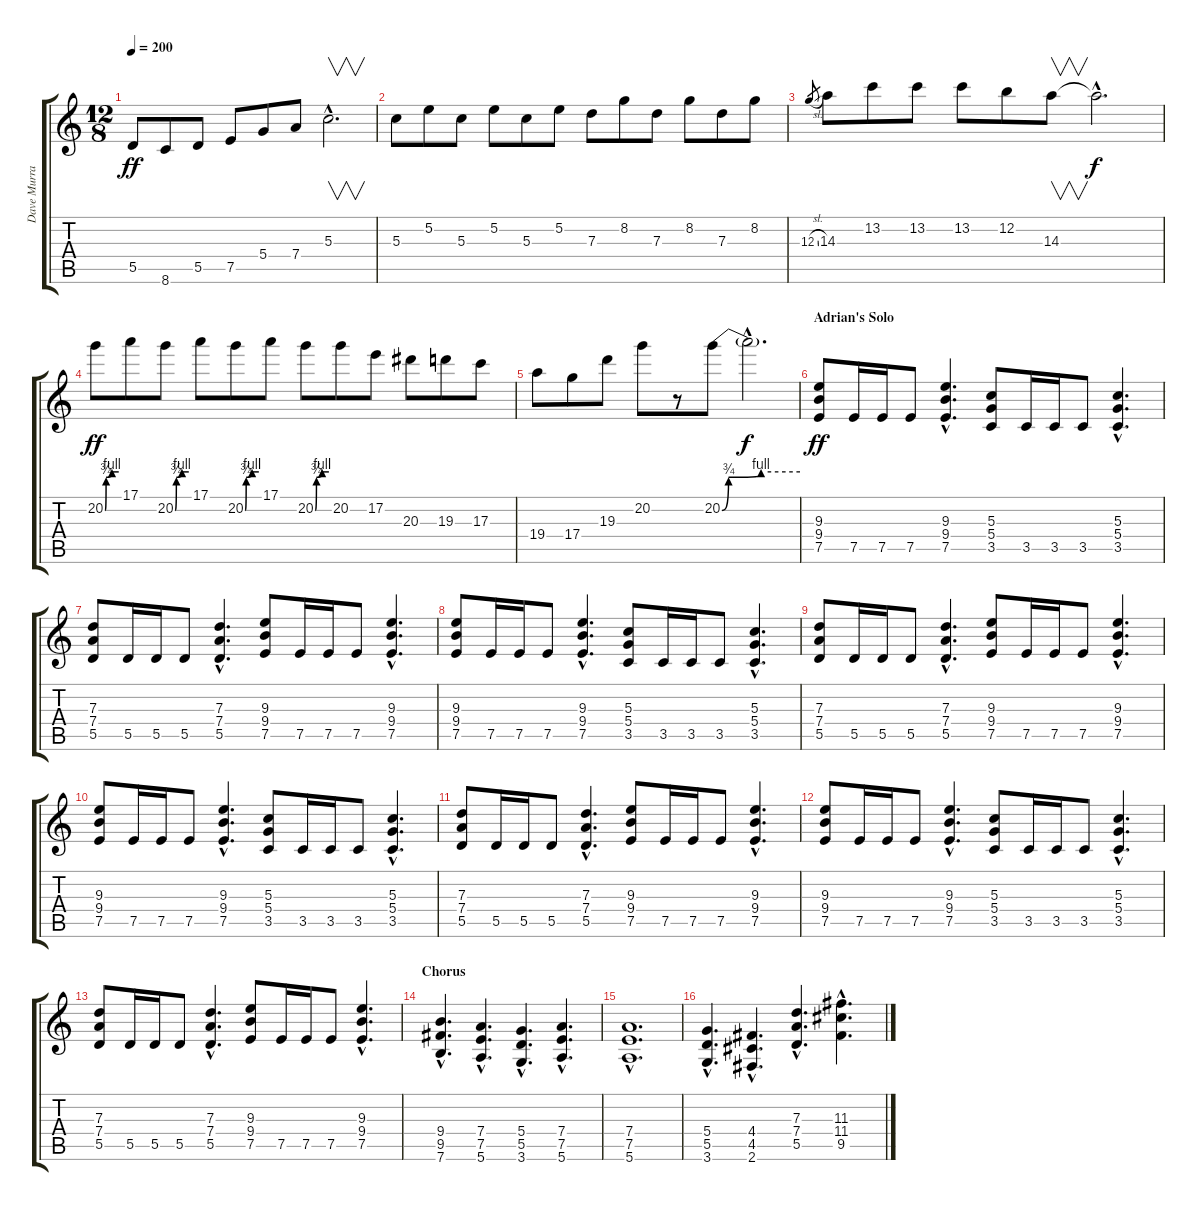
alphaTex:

\track ("Dave Murray" "Dave Murra") {instrument overdrivenguitar}
\staff {score tabs}
\tuning (E4 B3 G3 D3 A2 E2) {hide}
\ts (12 8)
\tempo 200
\clef g2
\ks c
5.5.8{dy ff volume 16 instrument distortionguitar} 8.6.8 5.5.8 7.5.8 5.4.8 7.4.8 5.3{hac}.2{v d} |
5.3.8{volume 16 instrument distortionguitar} 5.2.8 5.3.8 5.2.8 5.3.8 5.2.8 7.3.8 8.2.8 7.3.8 8.2.8 7.3.8 8.2.8 |
12.3{sl}.8{gr} 14.3.8{volume 16 instrument distortionguitar} 13.2.8 13.2.8 13.2.8 12.2.8 14.3.8{v} 14.3{hac t}.2{d dy f} |
20.2{be (custom 0 0 4 3 30 4 60 4)}.8{dy ff volume 16 instrument distortionguitar} 17.1.8 20.2{be (custom 0 0 5 3 30 4 60 4)}.8 17.1.8 20.2{be (custom 0 0 4 3 30 4 60 4)}.8 17.1.8 20.2{be (custom 0 0 5 3 30 4 60 4)}.8 20.2.8 17.2.8 20.3.8 19.3.8 17.3.8 |
19.4.8{volume 16 instrument distortionguitar} 17.4.8 19.3.8 20.2.8 r.8 20.2{be (custom 0 0 5 3 30 4 60 4)}.8 20.2{hac t}.2{d dy f} |
\section ("" "Adrian's Solo")
(9.3 9.4 7.5).8{dy ff volume 13 instrument overdrivenguitar} 7.5.16 7.5.16 7.5.8 (9.3{hac} 9.4{hac} 7.5{hac}).4{d} (5.3 5.4 3.5).8 3.5.16 3.5.16 3.5.8 (5.3{hac} 5.4{hac} 3.5{hac}).4{d} |
(7.3 7.4 5.5).8 5.5.16 5.5.16 5.5.8 (7.3{hac} 7.4{hac} 5.5{hac}).4{d} (9.3 9.4 7.5).8 7.5.16 7.5.16 7.5.8 (9.3{hac} 9.4{hac} 7.5{hac}).4{d} |
(9.3 9.4 7.5).8 7.5.16 7.5.16 7.5.8 (9.3{hac} 9.4{hac} 7.5{hac}).4{d} (5.3 5.4 3.5).8 3.5.16 3.5.16 3.5.8 (5.3{hac} 5.4{hac} 3.5{hac}).4{d} |
(7.3 7.4 5.5).8 5.5.16 5.5.16 5.5.8 (7.3{hac} 7.4{hac} 5.5{hac}).4{d} (9.3 9.4 7.5).8 7.5.16 7.5.16 7.5.8 (9.3{hac} 9.4{hac} 7.5{hac}).4{d} |
(9.3 9.4 7.5).8 7.5.16 7.5.16 7.5.8 (9.3{hac} 9.4{hac} 7.5{hac}).4{d} (5.3 5.4 3.5).8 3.5.16 3.5.16 3.5.8 (5.3{hac} 5.4{hac} 3.5{hac}).4{d} |
(7.3 7.4 5.5).8 5.5.16 5.5.16 5.5.8 (7.3{hac} 7.4{hac} 5.5{hac}).4{d} (9.3 9.4 7.5).8 7.5.16 7.5.16 7.5.8 (9.3{hac} 9.4{hac} 7.5{hac}).4{d} |
(9.3 9.4 7.5).8 7.5.16 7.5.16 7.5.8 (9.3{hac} 9.4{hac} 7.5{hac}).4{d} (5.3 5.4 3.5).8 3.5.16 3.5.16 3.5.8 (5.3{hac} 5.4{hac} 3.5{hac}).4{d} |
(7.3 7.4 5.5).8 5.5.16 5.5.16 5.5.8 (7.3{hac} 7.4{hac} 5.5{hac}).4{d} (9.3 9.4 7.5).8 7.5.16 7.5.16 7.5.8 (9.3{hac} 9.4{hac} 7.5{hac}).4{d} |
\section ("" "Chorus")
(9.4{hac} 9.5{hac} 7.6{hac}).4{d} (7.4{hac} 7.5{hac} 5.6{hac}).4{d} (5.4{hac} 5.5{hac} 3.6{hac}).4{d} (7.4{hac} 7.5{hac} 5.6{hac}).4{d} |
(7.4{hac} 7.5{hac} 5.6{hac}).1{d} |
(5.4{hac} 5.5{hac} 3.6{hac}).4{d} (4.4{hac} 4.5{hac} 2.6{hac}).4{d} (7.3{hac} 7.4{hac} 5.5{hac}).4{d} (11.3{hac} 11.4{hac} 9.5{hac}).4{d}
